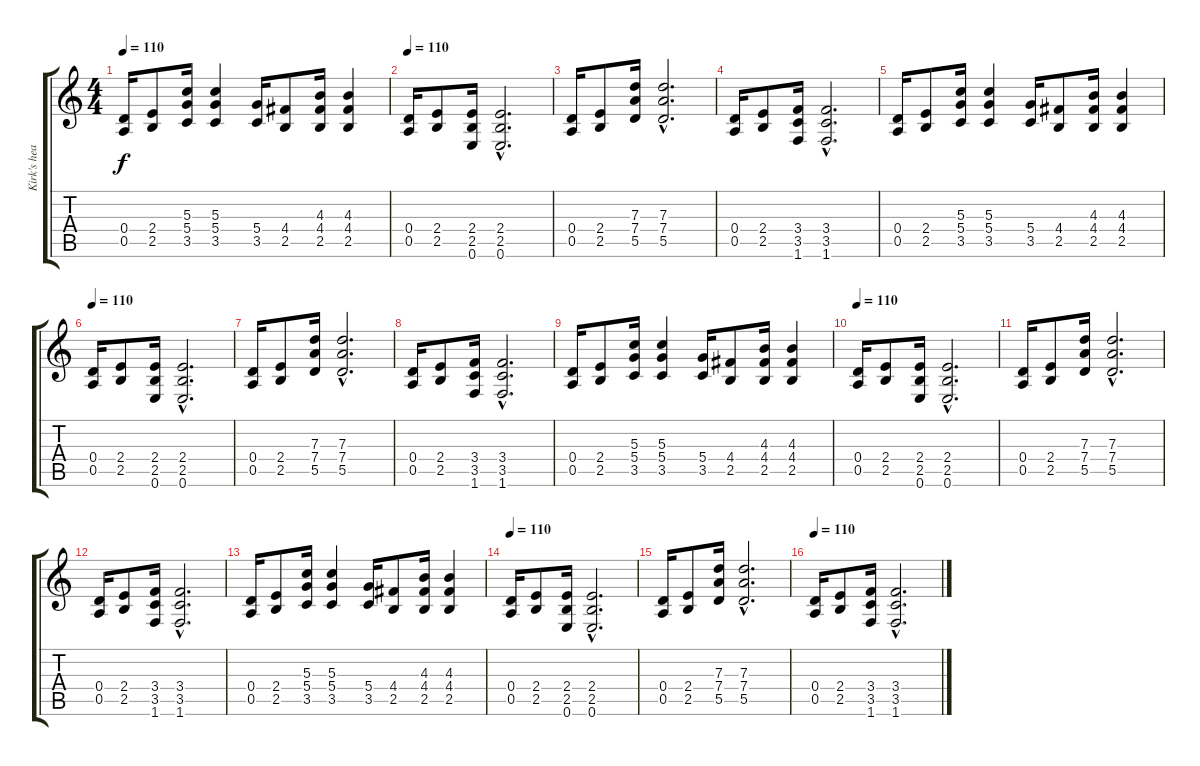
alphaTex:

\track ("Kirk's heavy" "Kirk's hea") {instrument distortionguitar}
\staff {score tabs}
\tuning (E4 B3 G3 D3 A2 E2) {hide}
\ts (4 4)
\tempo 110
\clef g2
\ks c
(0.4 0.5).16{dy f} (2.4 2.5).8 (5.3 5.4 3.5).16 (5.3 5.4 3.5).4 (5.4 3.5).16 (4.4 2.5).8 (4.3 4.4 2.5).16 (4.3 4.4 2.5).4 |
\tempo 110
(0.4 0.5).16 (2.4 2.5).8 (2.4 2.5 0.6).16 (2.4{hac} 2.5{hac} 0.6{hac}).2{d} |
(0.4 0.5).16 (2.4 2.5).8 (7.3 7.4 5.5).16 (7.3{hac} 7.4{hac} 5.5{hac}).2{d} |
(0.4 0.5).16 (2.4 2.5).8 (3.4 3.5 1.6).16 (3.4{hac} 3.5{hac} 1.6{hac}).2{d} |
(0.4 0.5).16 (2.4 2.5).8 (5.3 5.4 3.5).16 (5.3 5.4 3.5).4 (5.4 3.5).16 (4.4 2.5).8 (4.3 4.4 2.5).16 (4.3 4.4 2.5).4 |
\tempo 110
(0.4 0.5).16 (2.4 2.5).8 (2.4 2.5 0.6).16 (2.4{hac} 2.5{hac} 0.6{hac}).2{d} |
(0.4 0.5).16 (2.4 2.5).8 (7.3 7.4 5.5).16 (7.3{hac} 7.4{hac} 5.5{hac}).2{d} |
(0.4 0.5).16 (2.4 2.5).8 (3.4 3.5 1.6).16 (3.4{hac} 3.5{hac} 1.6{hac}).2{d} |
(0.4 0.5).16 (2.4 2.5).8 (5.3 5.4 3.5).16 (5.3 5.4 3.5).4 (5.4 3.5).16 (4.4 2.5).8 (4.3 4.4 2.5).16 (4.3 4.4 2.5).4 |
\tempo 110
(0.4 0.5).16 (2.4 2.5).8 (2.4 2.5 0.6).16 (2.4{hac} 2.5{hac} 0.6{hac}).2{d} |
(0.4 0.5).16 (2.4 2.5).8 (7.3 7.4 5.5).16 (7.3{hac} 7.4{hac} 5.5{hac}).2{d} |
(0.4 0.5).16 (2.4 2.5).8 (3.4 3.5 1.6).16 (3.4{hac} 3.5{hac} 1.6{hac}).2{d} |
(0.4 0.5).16 (2.4 2.5).8 (5.3 5.4 3.5).16 (5.3 5.4 3.5).4 (5.4 3.5).16 (4.4 2.5).8 (4.3 4.4 2.5).16 (4.3 4.4 2.5).4 |
\tempo 110
(0.4 0.5).16 (2.4 2.5).8 (2.4 2.5 0.6).16 (2.4{hac} 2.5{hac} 0.6{hac}).2{d} |
(0.4 0.5).16 (2.4 2.5).8 (7.3 7.4 5.5).16 (7.3{hac} 7.4{hac} 5.5{hac}).2{d} |
\tempo 110
(0.4 0.5).16 (2.4 2.5).8 (3.4 3.5 1.6).16 (3.4{hac} 3.5{hac} 1.6{hac}).2{d}
